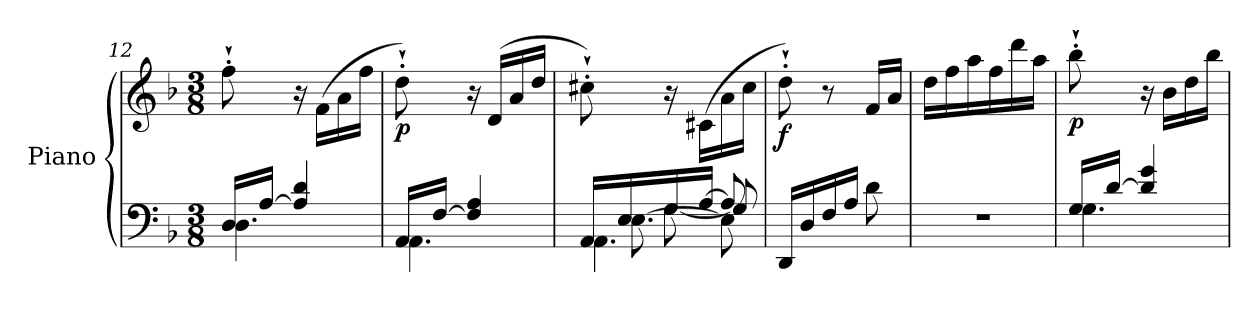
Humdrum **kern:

**kern	**kern	**dynam
*part1	*part1	*part1
*staff2	*staff1	*staff1/2
*I"Piano	*	*
*I'Pno	*	*
*clefF4	*clefG2	*
*k[b-]	*k[b-]	*
*M3/8	*M3/8	*
=12	=12	=12
*^	*	*
16D/LL	4.D\	8ff'`\	.
[16A/JJ	.	.	.
4A/] 4d/	.	16r	.
.	.	(>16f\LL	.
.	.	16a\	.
.	.	16ff\JJ	.
=13	=13	=13	=13
!	!	!	!LO:DY:b
16AA/LL	4.AA\	8dd'`\)	p
[16F/JJ	.	.	.
4F/] 4A/	.	16r	.
!	!	!	!LO:DY:b
.	.	(<16d/LL	other-dynamics
.	.	16a/	.
.	.	16dd/JJ	.
!!LO:LB:g=z
=14	=14	=14	=14
*^	*^	*	*
16AA/LL	4.AA\	16ryy	8ryy	8cc#X'`\)	.
16E/	.	[8.E\	.	.	.
16G/	.	.	[8G\	16r	.
[16A/JJ	.	.	.	(>16c#X\LL	.
8A/]	.	8E\]	8G/]	16a\	.
.	.	.	.	16cc#\JJ	.
*v	*v	*v	*v	*	*
=15	=15	=15
!	!	!LO:DY:b
16DD/LL	8dd'`\)	f
16D/	.	.
16F/	8r	.
16A/JJ	.	.
8d\	16f/LL	.
.	16a/JJ	.
=16	=16	=16
4.r	16dd\LL	.
.	16ff\	.
.	16aa\	.
.	16ff\	.
.	16ddd\	.
.	16aa\JJ	.
=17	=17	=17
*^	*	*
!	!	!	!LO:DY:b
16G/LL	4.G\	8bb-'`\	p
[16d/JJ	.	.	.
4d/] 4g/	.	16r	.
!	!	!	!LO:DY:b
.	.	16b-\LL	other-dynamics
.	.	16dd\	.
.	.	16bb-\JJ	.
*v	*v	*	*
=	=	=
*-	*-	*-
